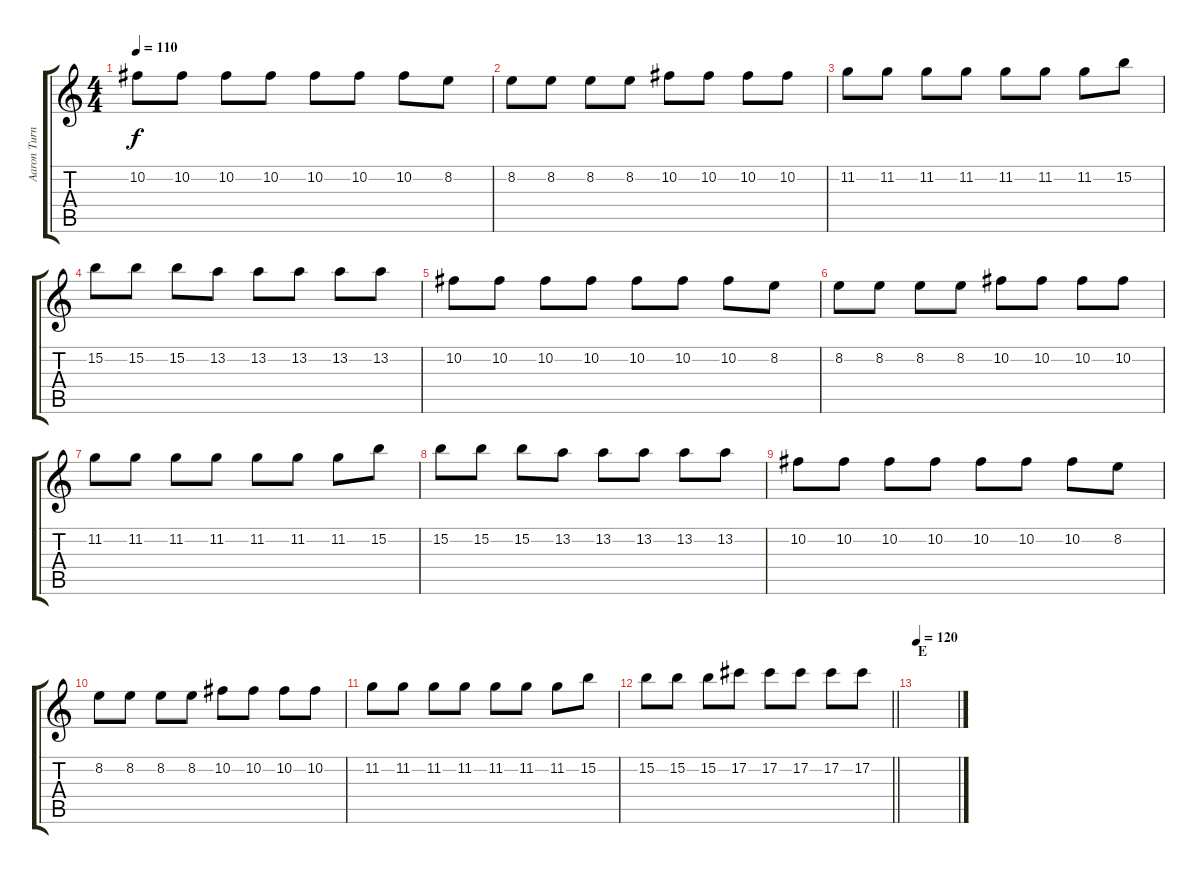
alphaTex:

\track ("Aaron Turner Dist" "Aaron Turn") {instrument distortionguitar}
\staff {score tabs}
\tuning (Db4 Ab3 E3 B2 Gb2 B1) {hide}
\ts (4 4)
\tempo 110
\clef g2
\ks c
10.2.8{dy f} 10.2.8 10.2.8 10.2.8 10.2.8 10.2.8 10.2.8 8.2.8 |
8.2.8 8.2.8 8.2.8 8.2.8 10.2.8 10.2.8 10.2.8 10.2.8 |
11.2.8 11.2.8 11.2.8 11.2.8 11.2.8 11.2.8 11.2.8 15.2.8 |
15.2.8 15.2.8 15.2.8 13.2.8 13.2.8 13.2.8 13.2.8 13.2.8 |
10.2.8 10.2.8 10.2.8 10.2.8 10.2.8 10.2.8 10.2.8 8.2.8 |
8.2.8 8.2.8 8.2.8 8.2.8 10.2.8 10.2.8 10.2.8 10.2.8 |
11.2.8 11.2.8 11.2.8 11.2.8 11.2.8 11.2.8 11.2.8 15.2.8 |
15.2.8 15.2.8 15.2.8 13.2.8 13.2.8 13.2.8 13.2.8 13.2.8 |
10.2.8 10.2.8 10.2.8 10.2.8 10.2.8 10.2.8 10.2.8 8.2.8 |
8.2.8 8.2.8 8.2.8 8.2.8 10.2.8 10.2.8 10.2.8 10.2.8 |
11.2.8 11.2.8 11.2.8 11.2.8 11.2.8 11.2.8 11.2.8 15.2.8 |
\barLineRight lightlight
15.2.8 15.2.8 15.2.8 17.2.8 17.2.8 17.2.8 17.2.8 17.2.8 |
\section ("" "E")
\tempo 120
